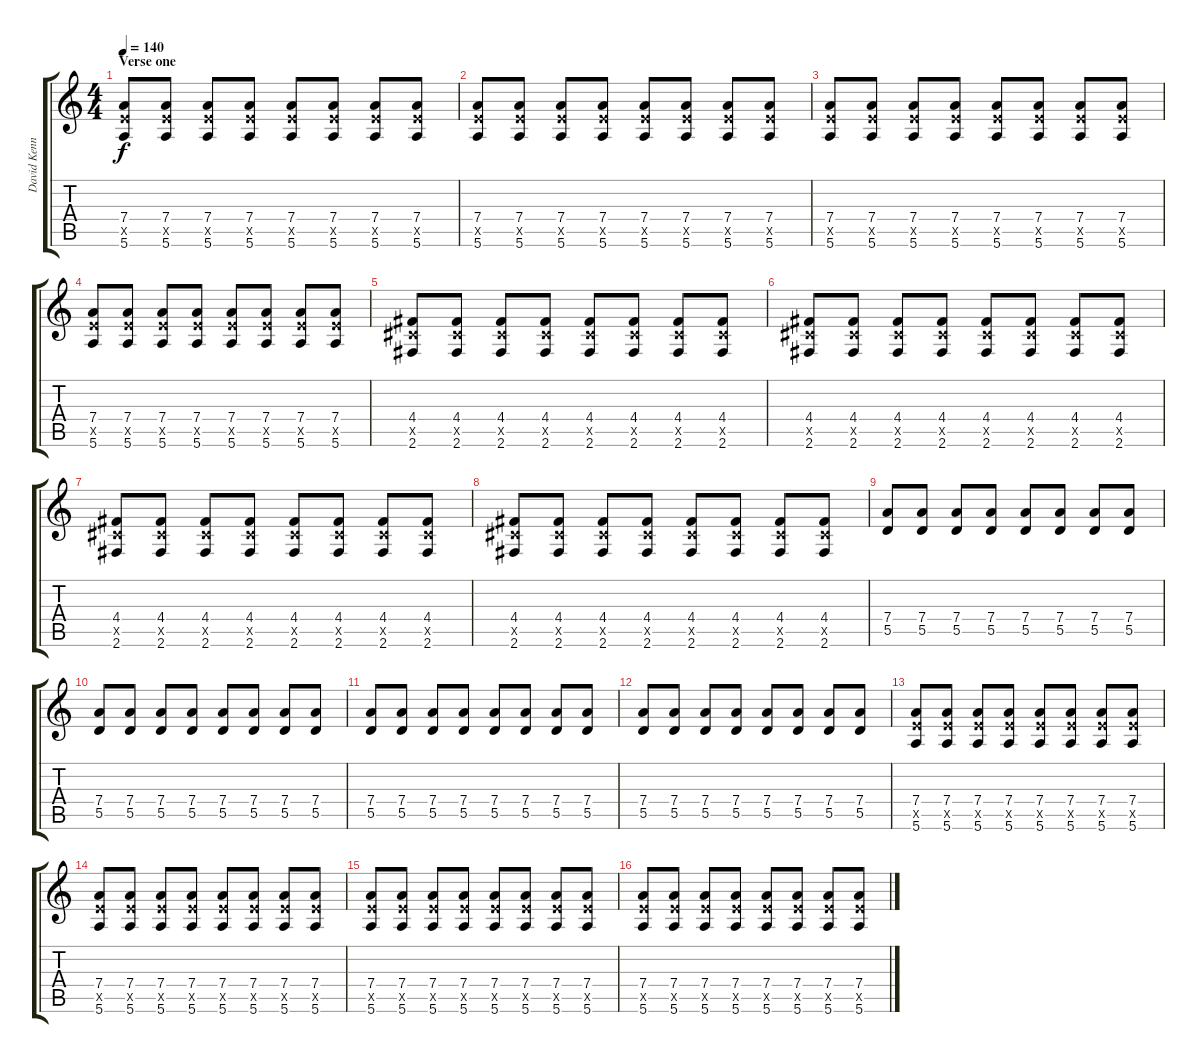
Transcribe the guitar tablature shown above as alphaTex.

\track ("David Kennedy" "David Kenn") {instrument acousticguitarsteel}
\staff {score tabs}
\tuning (E4 B3 G3 D3 A2 E2) {hide}
\ts (4 4)
\section ("" "Verse one")
\tempo 140
\clef g2
\ks c
(7.4 7.5{x} 5.6).8{dy f} (7.4 7.5{x} 5.6).8 (7.4 7.5{x} 5.6).8 (7.4 7.5{x} 5.6).8 (7.4 7.5{x} 5.6).8 (7.4 7.5{x} 5.6).8 (7.4 7.5{x} 5.6).8 (7.4 7.5{x} 5.6).8 |
(7.4 7.5{x} 5.6).8 (7.4 7.5{x} 5.6).8 (7.4 7.5{x} 5.6).8 (7.4 7.5{x} 5.6).8 (7.4 7.5{x} 5.6).8 (7.4 7.5{x} 5.6).8 (7.4 7.5{x} 5.6).8 (7.4 7.5{x} 5.6).8 |
(7.4 7.5{x} 5.6).8 (7.4 7.5{x} 5.6).8 (7.4 7.5{x} 5.6).8 (7.4 7.5{x} 5.6).8 (7.4 7.5{x} 5.6).8 (7.4 7.5{x} 5.6).8 (7.4 7.5{x} 5.6).8 (7.4 7.5{x} 5.6).8 |
(7.4 7.5{x} 5.6).8 (7.4 7.5{x} 5.6).8 (7.4 7.5{x} 5.6).8 (7.4 7.5{x} 5.6).8 (7.4 7.5{x} 5.6).8 (7.4 7.5{x} 5.6).8 (7.4 7.5{x} 5.6).8 (7.4 7.5{x} 5.6).8 |
(4.4 4.5{x} 2.6).8 (4.4 4.5{x} 2.6).8 (4.4 4.5{x} 2.6).8 (4.4 4.5{x} 2.6).8 (4.4 4.5{x} 2.6).8 (4.4 4.5{x} 2.6).8 (4.4 4.5{x} 2.6).8 (4.4 4.5{x} 2.6).8 |
(4.4 4.5{x} 2.6).8 (4.4 4.5{x} 2.6).8 (4.4 4.5{x} 2.6).8 (4.4 4.5{x} 2.6).8 (4.4 4.5{x} 2.6).8 (4.4 4.5{x} 2.6).8 (4.4 4.5{x} 2.6).8 (4.4 4.5{x} 2.6).8 |
(4.4 4.5{x} 2.6).8 (4.4 4.5{x} 2.6).8 (4.4 4.5{x} 2.6).8 (4.4 4.5{x} 2.6).8 (4.4 4.5{x} 2.6).8 (4.4 4.5{x} 2.6).8 (4.4 4.5{x} 2.6).8 (4.4 4.5{x} 2.6).8 |
(4.4 4.5{x} 2.6).8 (4.4 4.5{x} 2.6).8 (4.4 4.5{x} 2.6).8 (4.4 4.5{x} 2.6).8 (4.4 4.5{x} 2.6).8 (4.4 4.5{x} 2.6).8 (4.4 4.5{x} 2.6).8 (4.4 4.5{x} 2.6).8 |
(7.4 5.5).8 (7.4 5.5).8 (7.4 5.5).8 (7.4 5.5).8 (7.4 5.5).8 (7.4 5.5).8 (7.4 5.5).8 (7.4 5.5).8 |
(7.4 5.5).8 (7.4 5.5).8 (7.4 5.5).8 (7.4 5.5).8 (7.4 5.5).8 (7.4 5.5).8 (7.4 5.5).8 (7.4 5.5).8 |
(7.4 5.5).8 (7.4 5.5).8 (7.4 5.5).8 (7.4 5.5).8 (7.4 5.5).8 (7.4 5.5).8 (7.4 5.5).8 (7.4 5.5).8 |
(7.4 5.5).8 (7.4 5.5).8 (7.4 5.5).8 (7.4 5.5).8 (7.4 5.5).8 (7.4 5.5).8 (7.4 5.5).8 (7.4 5.5).8 |
(7.4 7.5{x} 5.6).8 (7.4 7.5{x} 5.6).8 (7.4 7.5{x} 5.6).8 (7.4 7.5{x} 5.6).8 (7.4 7.5{x} 5.6).8 (7.4 7.5{x} 5.6).8 (7.4 7.5{x} 5.6).8 (7.4 7.5{x} 5.6).8 |
(7.4 7.5{x} 5.6).8 (7.4 7.5{x} 5.6).8 (7.4 7.5{x} 5.6).8 (7.4 7.5{x} 5.6).8 (7.4 7.5{x} 5.6).8 (7.4 7.5{x} 5.6).8 (7.4 7.5{x} 5.6).8 (7.4 7.5{x} 5.6).8 |
(7.4 7.5{x} 5.6).8 (7.4 7.5{x} 5.6).8 (7.4 7.5{x} 5.6).8 (7.4 7.5{x} 5.6).8 (7.4 7.5{x} 5.6).8 (7.4 7.5{x} 5.6).8 (7.4 7.5{x} 5.6).8 (7.4 7.5{x} 5.6).8 |
(7.4 7.5{x} 5.6).8 (7.4 7.5{x} 5.6).8 (7.4 7.5{x} 5.6).8 (7.4 7.5{x} 5.6).8 (7.4 7.5{x} 5.6).8 (7.4 7.5{x} 5.6).8 (7.4 7.5{x} 5.6).8 (7.4 7.5{x} 5.6).8
